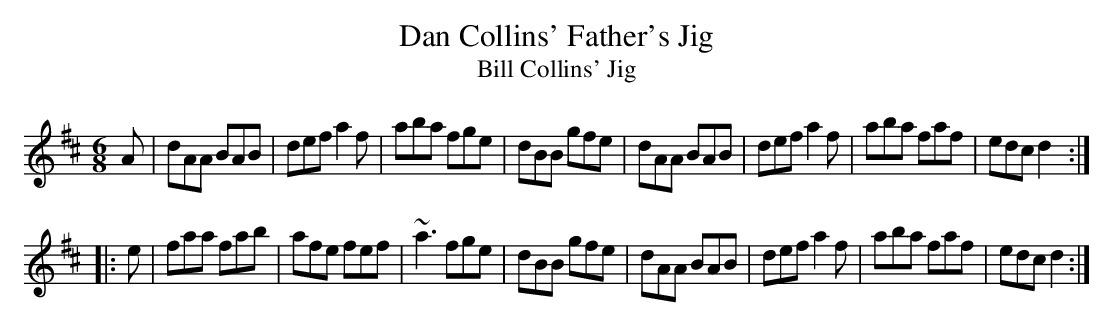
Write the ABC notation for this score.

X:1
T:Dan Collins' Father's Jig
T:Bill Collins' Jig
M:6/8
K:D
A \
| dAA BAB | def a2f | aba fge | dBB gfe | dAA BAB | def a2f | aba faf | edc d2 :|
|: e \
| faa fab | afe fef | ~a3 fge | dBB gfe | dAA BAB | def a2f | aba faf | edc d2 :|
